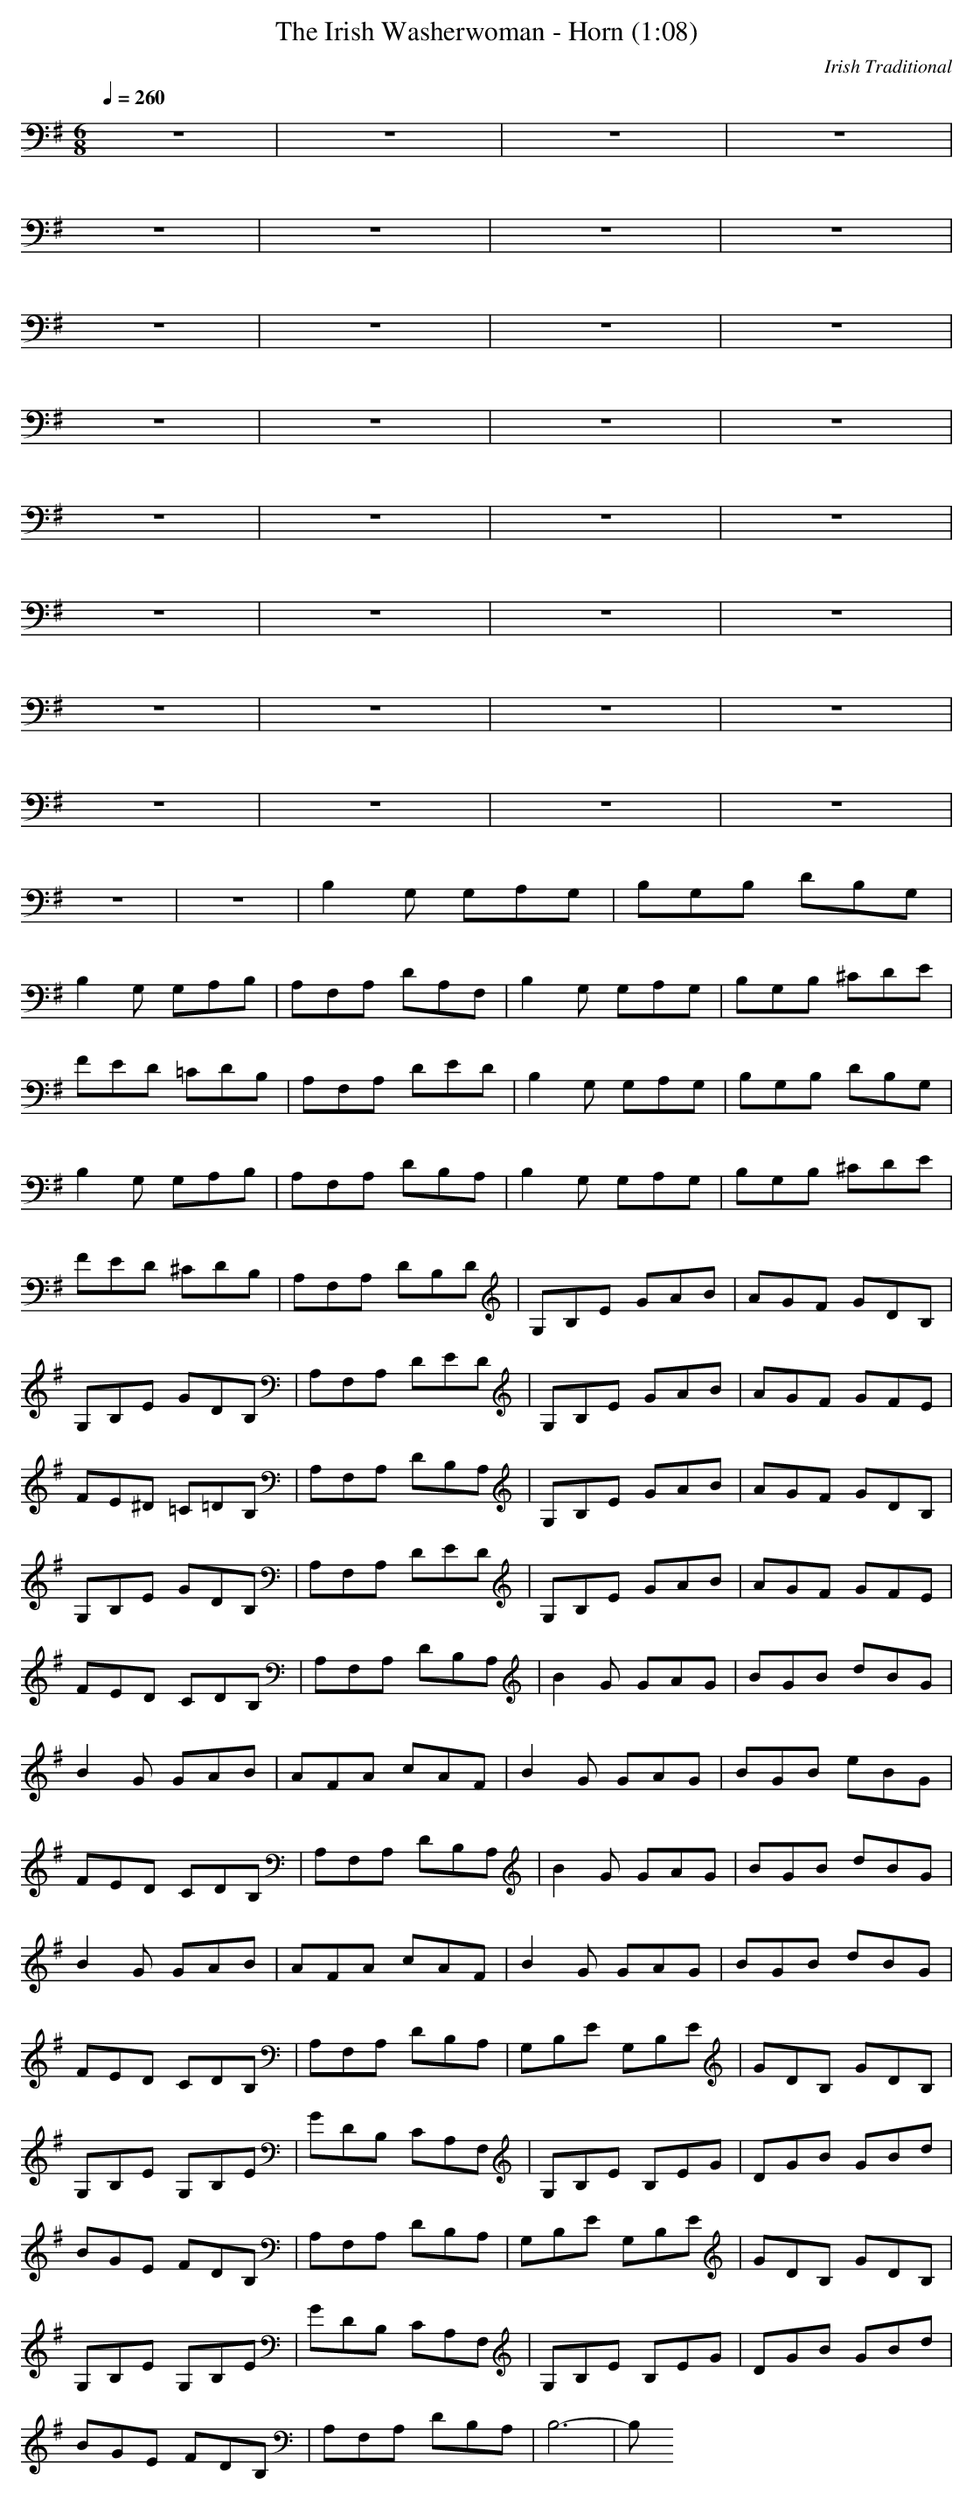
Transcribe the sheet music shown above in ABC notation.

X:1
T:The Irish Washerwoman - Horn (1:08)
C:Irish Traditional
M:6/8
L:1/8
Q:1/4=260
K:G
z6|z6|z6|z6|
z6|z6|z6|z6|
z6|z6|z6|z6|
z6|z6|z6|z6|
z6|z6|z6|z6|
z6|z6|z6|z6|
z6|z6|z6|z6|
z6|z6|z6|z6|
z6|z6|B,2G, G,A,G,|B,G,B, DB,G,|
B,2G, G,A,B,|A,F,A, DA,F,|B,2G, G,A,G,|B,G,B, ^CDE|
FED =CDB,|A,F,A, DED|B,2G, G,A,G,|B,G,B, DB,G,|
B,2G, G,A,B,|A,F,A, DB,A,|B,2G, G,A,G,|B,G,B, ^CDE|
FED ^CDB,|A,F,A, DB,D|G,B,E GAB|AGF GDB,|
G,B,E GDB,|A,F,A, DED|G,B,E GAB|AGF GFE|
FE^D =C=DB,|A,F,A, DB,A,|G,B,E GAB|AGF GDB,|
G,B,E GDB,|A,F,A, DED|G,B,E GAB|AGF GFE|
FED CDB,|A,F,A, DB,A,|B2G GAG|BGB dBG|
B2G GAB|AFA cAF|B2G GAG|BGB eBG|
FED CDB,|A,F,A, DB,A,|B2G GAG|BGB dBG|
B2G GAB|AFA cAF|B2G GAG|BGB dBG|
FED CDB,|A,F,A, DB,A,|G,B,E G,B,E|GDB, GDB,|
G,B,E G,B,E|GDB, CA,F,|G,B,E B,EG|DGB GBd|
BGE FDB,|A,F,A, DB,A,|G,B,E G,B,E|GDB, GDB,|
G,B,E G,B,E|GDB, CA,F,|G,B,E B,EG|DGB GBd|
BGE FDB,|A,F,A, DB,A,|B,6-|B,
